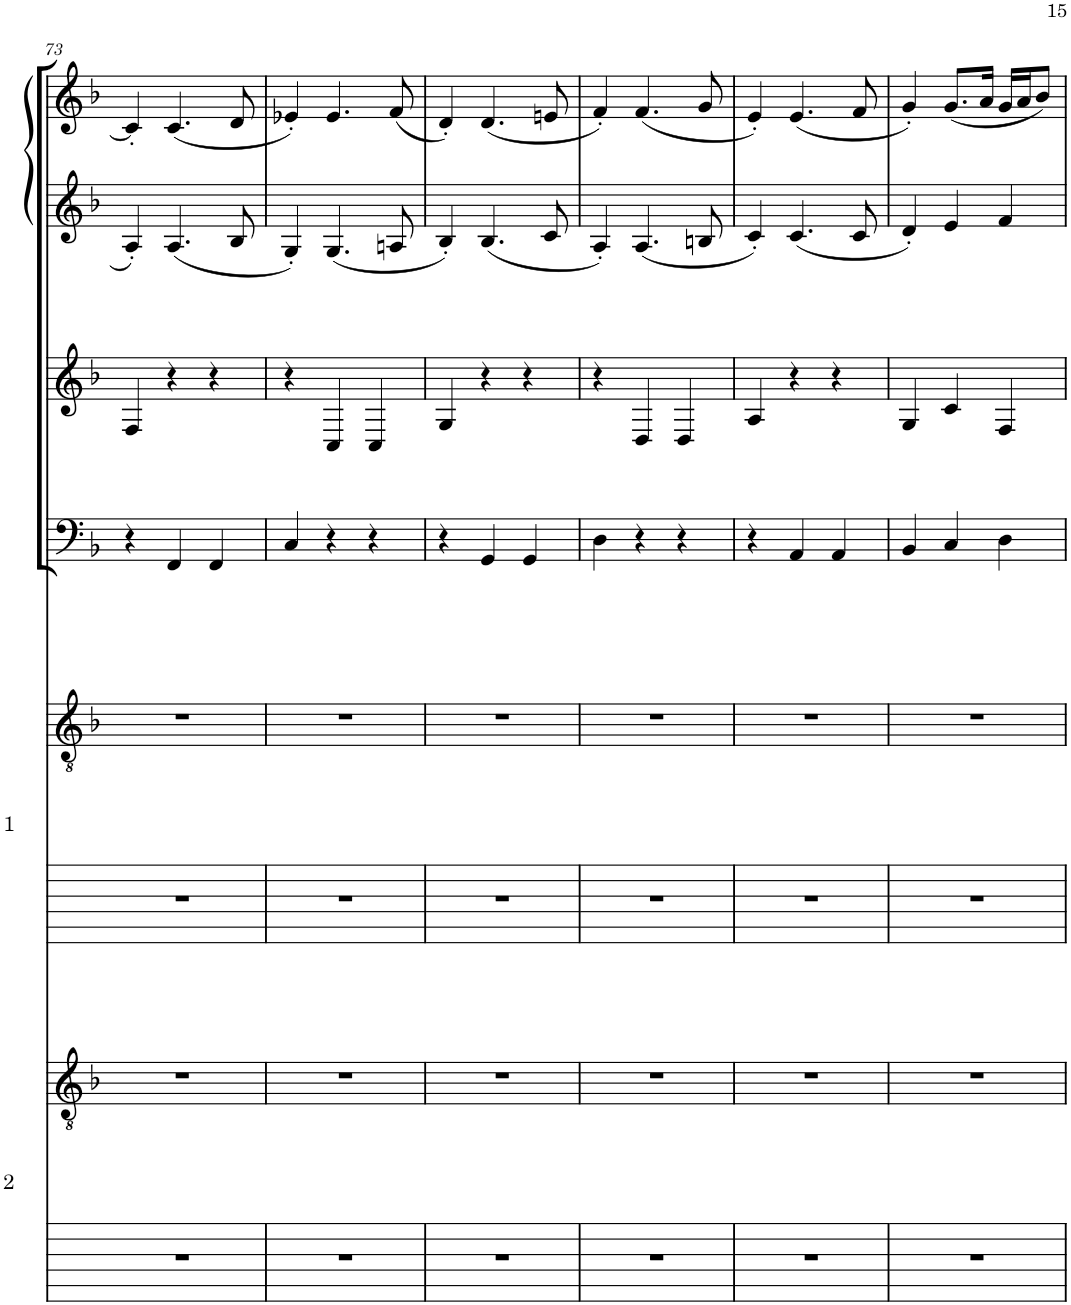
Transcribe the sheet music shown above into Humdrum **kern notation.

**kern	**kern	**kern	**kern	**kern	**kern	**kern	**kern
*part6	*part6	*part5	*part5	*part4	*part3	*part2	*part1
*staff8	*staff7	*staff6	*staff5	*staff4	*staff3	*staff2	*staff1
*I"2	*	*I"1	*	*I"Basso  e Continuo	*I"Viola	*I"Violino 2	*I"Violino 1
*	*	*	*	*	*I'Vla	*I'Vln	*I'Vln
!!LO:PB:g=z
*	*clefGv2	*	*clefGv2	*clefF4	*clefG2	*clefG2	*clefG2
*k[b-]	*k[b-]	*k[b-]	*k[b-]	*k[b-]	*k[b-]	*k[b-]	*k[b-]
*M3/4	*M3/4	*M3/4	*M3/4	*M3/4	*M3/4	*M3/4	*M3/4
=73	=73	=73	=73	=73	=73	=73	=73
2.r	2.r	2.r	2.r	4r	4F/	4A'/	4c'/]
.	.	.	.	4FF/	4r	(4.A/	(4.c/
.	.	.	.	4FF/	4r	.	.
.	.	.	.	.	.	8B-/	8d/
=74	=74	=74	=74	=74	=74	=74	=74
2.r	2.r	2.r	2.r	4C/	4r	4G'/)	4e-X'/)
.	.	.	.	4r	4C/	(4.G/	4.e-/
.	.	.	.	4r	4C/	.	.
.	.	.	.	.	.	8An/	(8f/
=75	=75	=75	=75	=75	=75	=75	=75
2.r	2.r	2.r	2.r	4r	4G/	4B-'/)	4d'/)
.	.	.	.	4GG/	4r	(4.B-/	(4.d/
.	.	.	.	4GG/	4r	.	.
.	.	.	.	.	.	8c/	8en/
=76	=76	=76	=76	=76	=76	=76	=76
2.r	2.r	2.r	2.r	4D\	4r	4A'/)	4f'/)
.	.	.	.	4r	4D/	(4.A/	(4.f/
.	.	.	.	4r	4D/	.	.
.	.	.	.	.	.	8Bn/	8g/
=77	=77	=77	=77	=77	=77	=77	=77
2.r	2.r	2.r	2.r	4r	4A/	4c'/)	4e'/)
.	.	.	.	4AA/	4r	(4.c/	(4.e/
.	.	.	.	4AA/	4r	.	.
.	.	.	.	.	.	8c/	8f/
=78	=78	=78	=78	=78	=78	=78	=78
2.r	2.r	2.r	2.r	4BB-/	4G/	4d'/)	4g'/)
.	.	.	.	4C/	4c/	4e/	(8.g/L
.	.	.	.	.	.	.	16a/Jk
.	.	.	.	4D\	4F/	4f/	16g/LL
.	.	.	.	.	.	.	16a/J
.	.	.	.	.	.	.	8b-/J)
=	=	=	=	=	=	=	=
*-	*-	*-	*-	*-	*-	*-	*-
